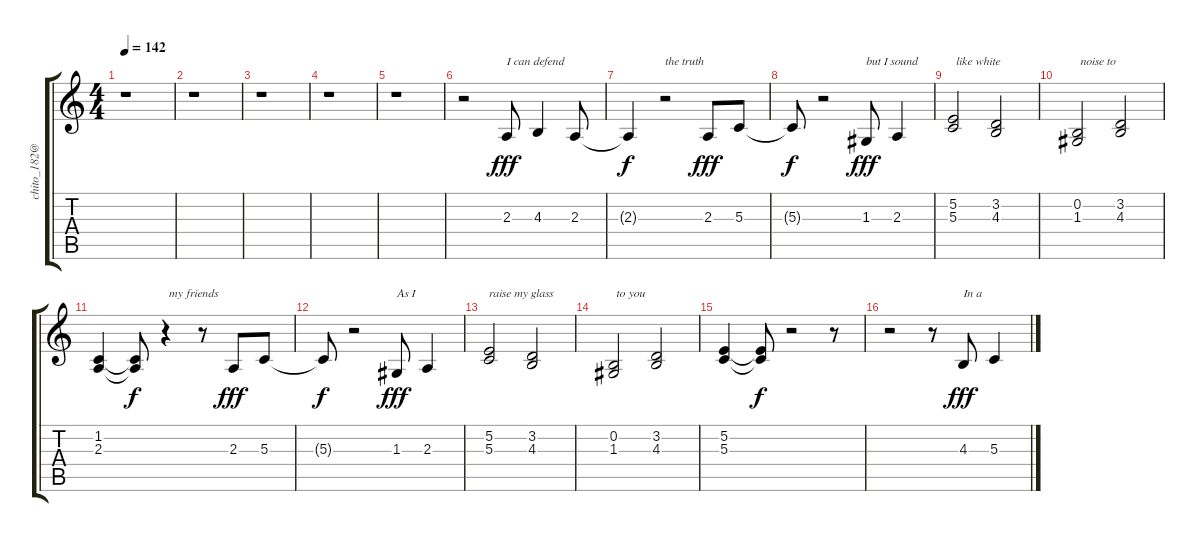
\track ("" "chito_182@") {instrument violin}
\staff {score tabs}
\tuning (E4 B3 G3 D3 A2 E2) {hide}
\ts (4 4)
\tempo 142
\clef g2
\ks c
r.1{dy fff} |
r.1 |
r.1 |
r.1 |
r.1 |
r.2{volume 16} 2.3.8{txt "I can defend"} 4.3.4 2.3.8 |
2.3{t}.4{dy f} r.2{txt "the truth"} 2.3.8{dy fff} 5.3.8 |
5.3{t}.8{dy f} r.2 1.3.8{txt "but I sound" dy fff} 2.3.4 |
(5.2 5.3).2{txt " like white"} (3.2 4.3).2 |
(0.2 1.3).2{txt " noise to"} (3.2 4.3).2 |
(1.2 2.3).4 (1.2{t} 2.3{t}).8{dy f} r.4{txt " my friends"} r.8 2.3.8{dy fff} 5.3.8 |
5.3{t}.8{dy f} r.2 1.3.8{txt "As I " dy fff} 2.3.4 |
(5.2 5.3).2{txt "raise my glass"} (3.2 4.3).2 |
(0.2 1.3).2{txt " to you "} (3.2 4.3).2 |
(5.2 5.3).4 (5.2{t} 5.3{t}).8{dy f} r.2 r.8 |
r.2 r.8 4.3.8{txt "In a " dy fff} 5.3.4
